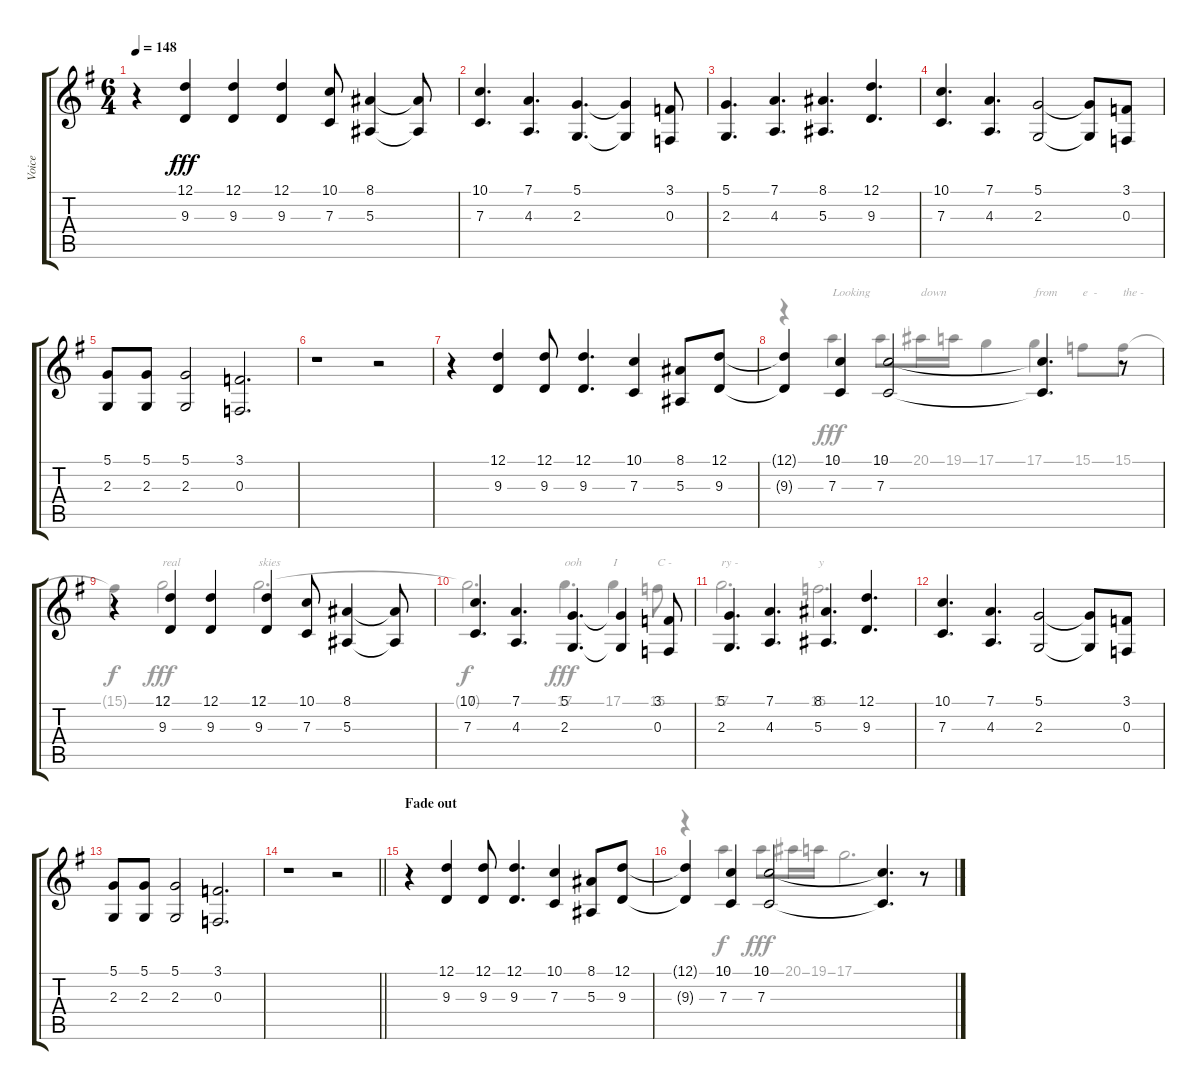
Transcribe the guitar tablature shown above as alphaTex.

\track ("Voice" "Voice") {instrument frenchhorn}
\staff {score tabs}
\tuning (D4 A3 F3 C3 G2 D2) {hide}
\voice
\ts (6 4)
\tempo 148
\clef g2
\ks g
r.4{dy fff} (12.1 9.3).4 (12.1 9.3).4 (12.1 9.3).4 (10.1 7.3).8 (8.1 5.3).4 (8.1{t} 5.3{t}).8 |
(10.1 7.3).4{d} (7.1 4.3).4{d} (5.1 2.3).4{d} (5.1{t} 2.3{t}).4 (3.1 0.3).8 |
(5.1 2.3).4{d} (7.1 4.3).4{d} (8.1 5.3).4{d} (12.1 9.3).4{d} |
(10.1 7.3).4{d} (7.1 4.3).4{d} (5.1 2.3).2 (5.1{t} 2.3{t}).8 (3.1 0.3).8 |
(5.1 2.3).8 (5.1 2.3).8 (5.1 2.3).2 (3.1 0.3).2{d} |
r.1 r.2 |
r.4 (12.1 9.3).4 (12.1 9.3).8 (12.1 9.3).4{d} (10.1 7.3).4 (8.1 5.3).8 (12.1 9.3).8 |
(12.1{t} 9.3{t}).4 (10.1 7.3).4 (10.1 7.3).2 (10.1{t} 7.3{t}).4{d} r.8 |
r.4 (12.1 9.3).4 (12.1 9.3).4 (12.1 9.3).4 (10.1 7.3).8 (8.1 5.3).4 (8.1{t} 5.3{t}).8 |
(10.1 7.3).4{d} (7.1 4.3).4{d} (5.1 2.3).4{d} (5.1{t} 2.3{t}).4 (3.1 0.3).8 |
(5.1 2.3).4{d} (7.1 4.3).4{d} (8.1 5.3).4{d} (12.1 9.3).4{d} |
(10.1 7.3).4{d} (7.1 4.3).4{d} (5.1 2.3).2 (5.1{t} 2.3{t}).8 (3.1 0.3).8 |
(5.1 2.3).8 (5.1 2.3).8 (5.1 2.3).2 (3.1 0.3).2{d} |
\barLineRight lightlight
r.1 r.2 |
\section ("" "Fade out")
r.4{volume 7} (12.1 9.3).4 (12.1 9.3).8 (12.1 9.3).4{d} (10.1 7.3).4 (8.1 5.3).8 (12.1 9.3).8 |
(12.1{t} 9.3{t}).4 (10.1 7.3).4 (10.1 7.3).2 (10.1{t} 7.3{t}).4{d} r.8
\voice
\clef g2
\ottava regular
\simile none
\ks g
|
|
|
|
|
|
|
r.4{instrument clarinet} 19.1.4{txt "Looking"} 19.1.8{dy fff} 20.1.16{txt "down"} 19.1.16 17.1.4 17.1.4{txt "from"} 15.1.8{txt "e  -"} 15.1.8{txt "the -"} |
15.1{t}.4{dy f} 17.1.2{txt "real" dy fff} 17.1.2{d txt "skies"} |
17.1{t}.2{d dy f} 17.1.4{d txt "ooh" dy fff} 17.1.4{txt "I"} 15.1.8{txt "C -"} |
17.1.2{d txt "ry -"} 15.1.2{d txt "y"} |
|
|
\barLineRight lightlight
|
|
r.4{instrument clarinet} 19.1.4{dy f} 19.1.8{dy fff} 20.1.16 19.1.16 17.1.2{d}
